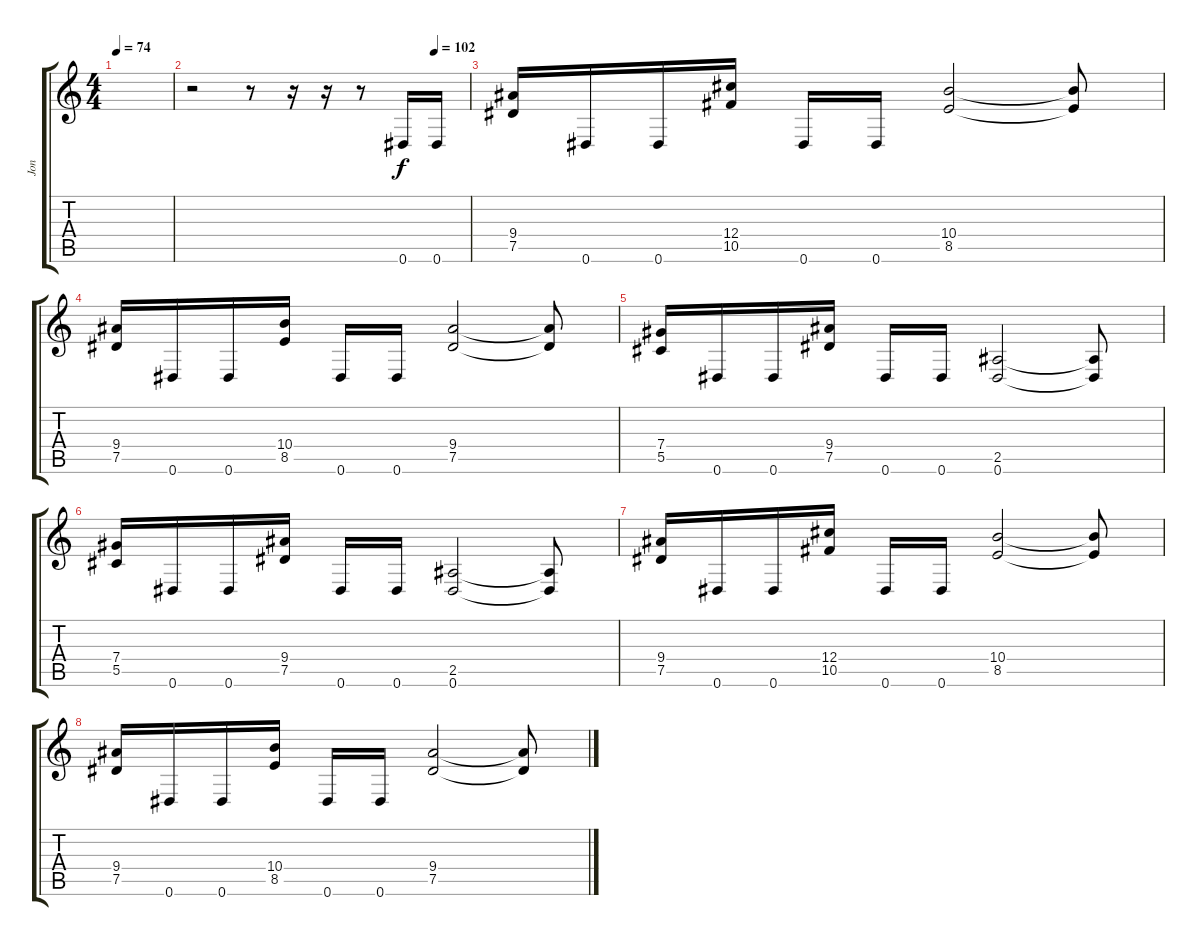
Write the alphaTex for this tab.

\track ("Jon" "Jon") {instrument distortionguitar}
\staff {score tabs}
\tuning (Eb4 Bb3 Gb3 Db3 Ab2 Eb2) {hide}
\ts (4 4)
\tempo 74
\clef g2
\ks c
|
\tempo (102 0.875)
r.2 r.8 r.16 r.16 r.8 0.6.16 0.6.16 |
(9.4 7.5).16 0.6.16 0.6.16 (12.4 10.5).16 0.6.16 0.6.16 (10.4 8.5).2 (10.4{t} 8.5{t}).8 |
(9.4 7.5).16 0.6.16 0.6.16 (10.4 8.5).16 0.6.16 0.6.16 (9.4 7.5).2 (9.4{t} 7.5{t}).8 |
(7.4 5.5).16 0.6.16 0.6.16 (9.4 7.5).16 0.6.16 0.6.16 (2.5 0.6).2 (2.5{t} 0.6{t}).8 |
(7.4 5.5).16 0.6.16 0.6.16 (9.4 7.5).16 0.6.16 0.6.16 (2.5 0.6).2 (2.5{t} 0.6{t}).8 |
(9.4 7.5).16 0.6.16 0.6.16 (12.4 10.5).16 0.6.16 0.6.16 (10.4 8.5).2 (10.4{t} 8.5{t}).8 |
(9.4 7.5).16 0.6.16 0.6.16 (10.4 8.5).16 0.6.16 0.6.16 (9.4 7.5).2 (9.4{t} 7.5{t}).8
